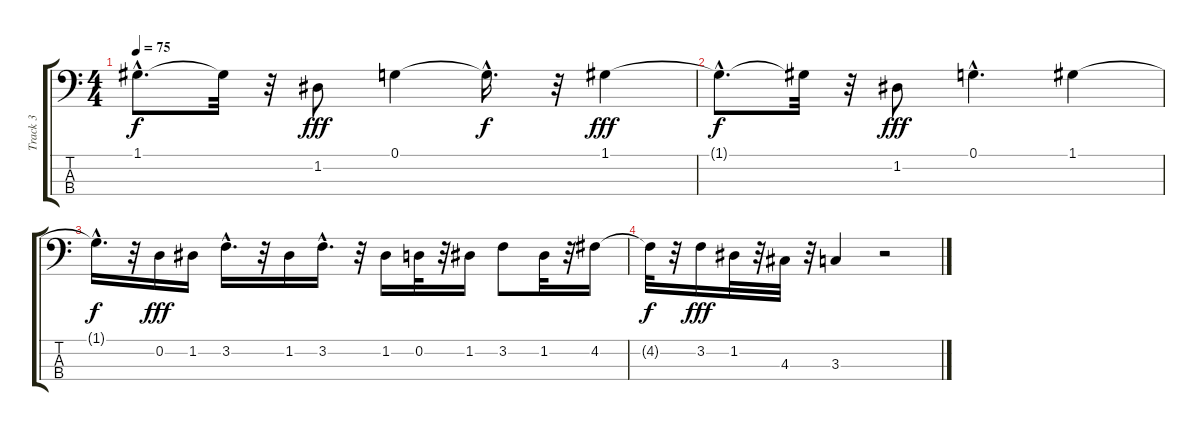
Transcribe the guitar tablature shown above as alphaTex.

\track ("Track 3" "Track 3") {instrument fretlessbass}
\staff {score tabs}
\tuning (G2 D2 A1 E1) {hide}
\ts (4 4)
\tempo 75
\clef f4
\ks c
1.1{hac t}.8{d dy f} 1.1{t}.32 r.32 1.2.8{dy fff} 0.1.4 0.1{hac t}.16{d dy f} r.32 1.1.4{dy fff} |
1.1{hac t}.8{d dy f} 1.1{t}.32 r.32 1.2.8{dy fff} 0.1{hac}.4{d} 1.1.4 |
1.1{hac t}.16{d dy f} r.32 0.2.16{dy fff} 1.2.16 3.2{hac}.16{d} r.32 1.2.16 3.2{hac}.16{d} r.32 1.2.16 0.2.32 r.32 1.2.16 3.2.8 1.2.32 r.32 4.2.16 |
4.2{t}.32{dy f} r.32 3.2.16{dy fff} 1.2.32 r.32 4.3.32 r.32 3.3.4 r.2
